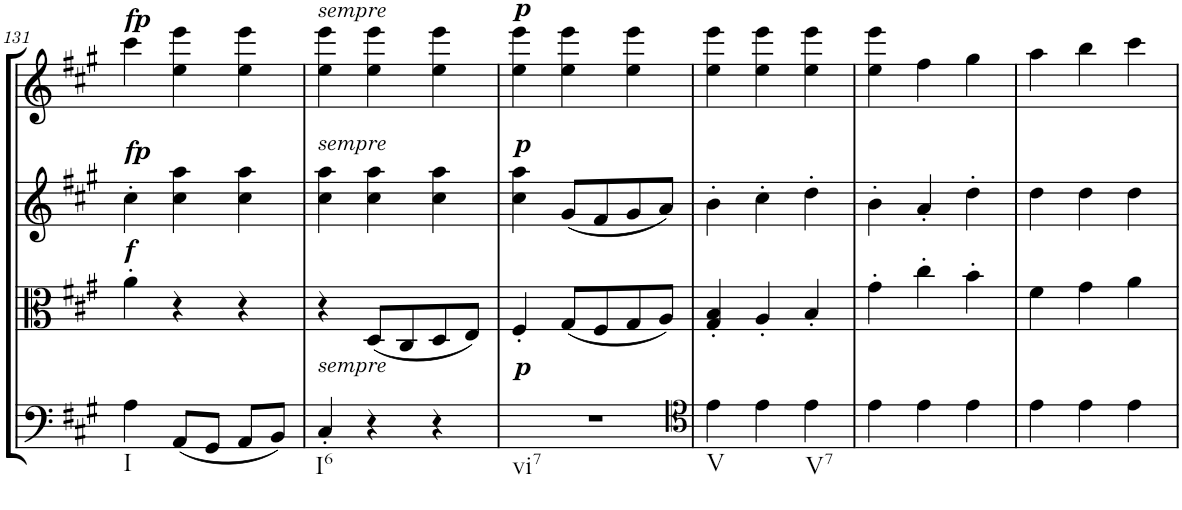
**kern	**kern	**kern	**kern
*part4	*part3	*part2	*part1
*staff4	*staff3	*staff2	*staff1
*I"Cello	*I"Viola	*I"2nd Violin	*I"1st Violin
*	*I'Vla	*I'Vln	*I'Vln
!!LO:PB:g=z
*clefF4	*clefC3	*clefG2	*clefG2
*k[f#c#g#]	*k[f#c#g#]	*k[f#c#g#]	*k[f#c#g#]
*A:	*A:	*A:	*A:
*M3/4	*M3/4	*M3/4	*M3/4
=131	=131	=131	=131
!	!	!	!LO:TX:a:Bi:t=fp
!	!	!LO:TX:a:Bi:t=fp	!
!	!LO:TX:a:Bi:t=f	!	!
!LO:TX:b:t=I	!	!	!
4A\	4a'\	4cc#'\	4ccc#\
(8AA/L	4r	4cc#\ 4aa\	4ee\ 4eee\
8GG#/J	.	.	.
8AA/L	4r	4cc#\ 4aa\	4ee\ 4eee\
8BB/J)	.	.	.
=132	=132	=132	=132
!	!	!	!LO:TX:a:i:t=sempre
!	!	!LO:TX:a:i:t=sempre	!
!LO:TX:a:i:t=sempre	!	!	!
!LO:TX:b:t=I6	!	!	!
4C#'/	4r	4cc#\ 4aa\	4ee\ 4eee\
4r	(8D/L	4cc#\ 4aa\	4ee\ 4eee\
.	8C#/	.	.
4r	8D/	4cc#\ 4aa\	4ee\ 4eee\
.	8E/J)	.	.
=133	=133	=133	=133
!	!	!	!LO:TX:a:Bi:t=p
!	!	!LO:TX:a:Bi:t=p	!
!LO:TX:a:Bi:t=p	!	!	!
!LO:TX:b:t=vi7	!	!	!
2.r	4F#'/	4cc#\ 4aa\	4ee\ 4eee\
.	(8G#/L	(8g#/L	4ee\ 4eee\
.	8F#/	8f#/	.
.	8G#/	8g#/	4ee\ 4eee\
.	8A/J)	8a/J)	.
=134	=134	=134	=134
*clefC4	*	*	*
!LO:TX:b:t=V	!	!	!
4e\	4G#/' 4B/'	4b'\	4ee\ 4eee\
4e\	4A'/	4cc#'\	4ee\ 4eee\
!LO:TX:b:t=V7	!	!	!
4e\	4B'/	4dd'\	4ee\ 4eee\
=135	=135	=135	=135
4e\	4g#'\	4b'\	4ee\ 4eee\
4e\	4cc#'\	4a'/	4ff#\
4e\	4b'\	4dd'\	4gg#\
=136	=136	=136	=136
4e\	4f#\	4dd\	4aa\
4e\	4g#\	4dd\	4bb\
4e\	4a\	4dd\	4ccc#\
=	=	=	=
*-	*-	*-	*-
